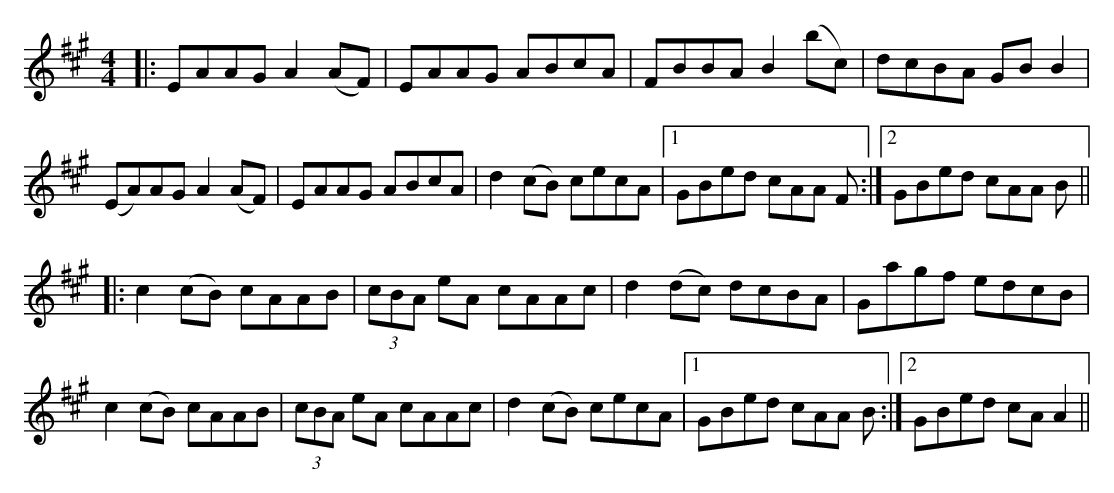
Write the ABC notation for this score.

X:1
M:4/4
K:A
|:EAAG A2 (AF)|EAAG ABcA|FBBA B2 (bc)|dcBA GB B2|
(EA)AG A2 (AF)|EAAG ABcA|d2 (cB) cecA|1 GBed cAA F:|2 GBed cAA B||
|:c2 (cB) cAAB|(3cBA eA cAAc|d2 (dc) dcBA|Gagf edcB|
c2 (cB) cAAB|(3cBA eA cAAc|d2 (cB) cecA|1 GBed cAA B:|2 GBed cA A2||
